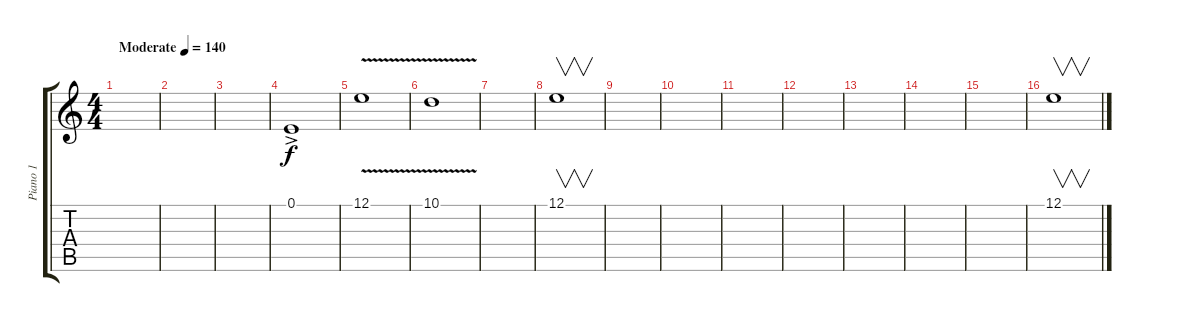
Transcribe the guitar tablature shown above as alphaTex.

\track ("Piano 1" "Piano 1") {instrument pad8sweep}
\staff {score tabs}
\tuning (E4 B3 G3 D3 A2 E2) {hide}
\ts (4 4)
\tempo (140 "Moderate")
\clef g2
\ks c
|
|
|
0.1{ac}.1 |
12.1{v}.1{dy f} |
10.1{v}.1 |
|
12.1.1{v} |
|
|
|
|
|
|
|
12.1.1{v}
